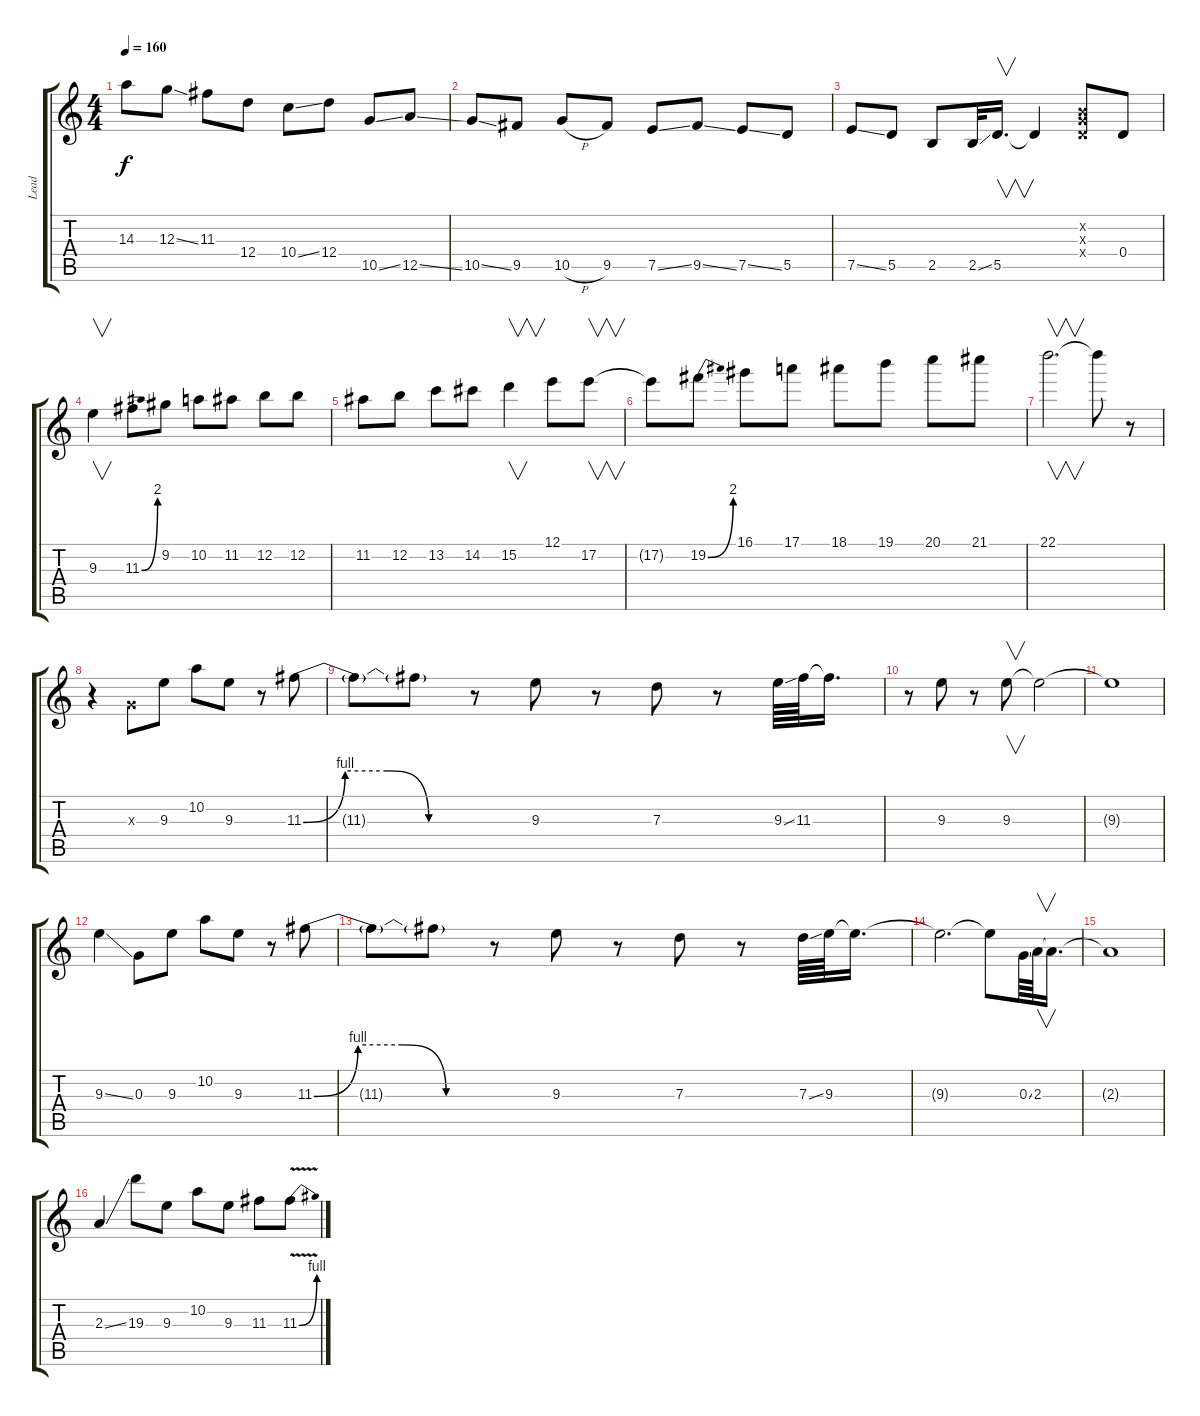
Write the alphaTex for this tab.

\track ("Lead" "Lead") {instrument distortionguitar}
\staff {score tabs}
\tuning (E4 B3 G3 D3 A2 E2) {hide}
\ts (4 4)
\tempo 160
\clef g2
\ks c
14.3.8{dy f} 12.3{ss}.8 11.3.8 12.4.8 10.4{ss}.8 12.4.8 10.5{ss}.8 12.5{ss}.8 |
10.5{ss}.8 9.5.8 10.5{h}.8 9.5.8 7.5{ss}.8 9.5{ss}.8 7.5{ss}.8 5.5.8 |
7.5{ss}.8 5.5.8 2.5.8 2.5{ss}.32 5.5.16{v d} 5.5{t}.4 (0.2{x} 0.3{x} 0.4{x}).8 0.4.8 |
9.3.4{v} 11.3{be (bend 0 0 60 8)}.8 9.2.8 10.2.8 11.2.8 12.2.8 12.2.8 |
11.2.8 12.2.8 13.2.8 14.2.8 15.2.4{v} 12.1.8 17.2.8{v} |
17.2{t}.8 19.2{be (bend 0 0 60 8)}.8 16.1.8 17.1.8 18.1.8 19.1.8 20.1.8 21.1.8 |
22.1.2{v d} 22.1{t}.8 r.8 |
r.4 0.3{x}.8 9.3.8 10.2.8 9.3.8 r.8 11.3{be (custom 0 0 15 4 30 4 45 0 60 0)}.8 |
11.3{t}.8 11.3{t}.8 r.8 9.3.8 r.8 7.3.8 r.8 9.3{ss}.64 11.3.64 11.3{t}.16{d} |
r.8 9.3.8 r.8 9.3.8{v} 9.3{t}.2 |
9.3{t}.1 |
9.3{ss}.4 0.3.8 9.3.8 10.2.8 9.3.8 r.8 11.3{be (custom 0 0 15 4 30 4 45 0 60 0)}.8 |
11.3{t}.8 11.3{t}.8 r.8 9.3.8 r.8 7.3.8 r.8 7.3{ss}.64 9.3.64 9.3{t}.16{d} |
9.3{t}.2{d} 9.3{t}.8 0.3{ss}.64 2.3.64{v} 2.3{t}.16{d} |
2.3{t}.1 |
2.3{ss}.4 19.3.8 9.3.8 10.2.8 9.3.8 11.3.8 11.3{be (bend 0 0 60 4) v}.8
